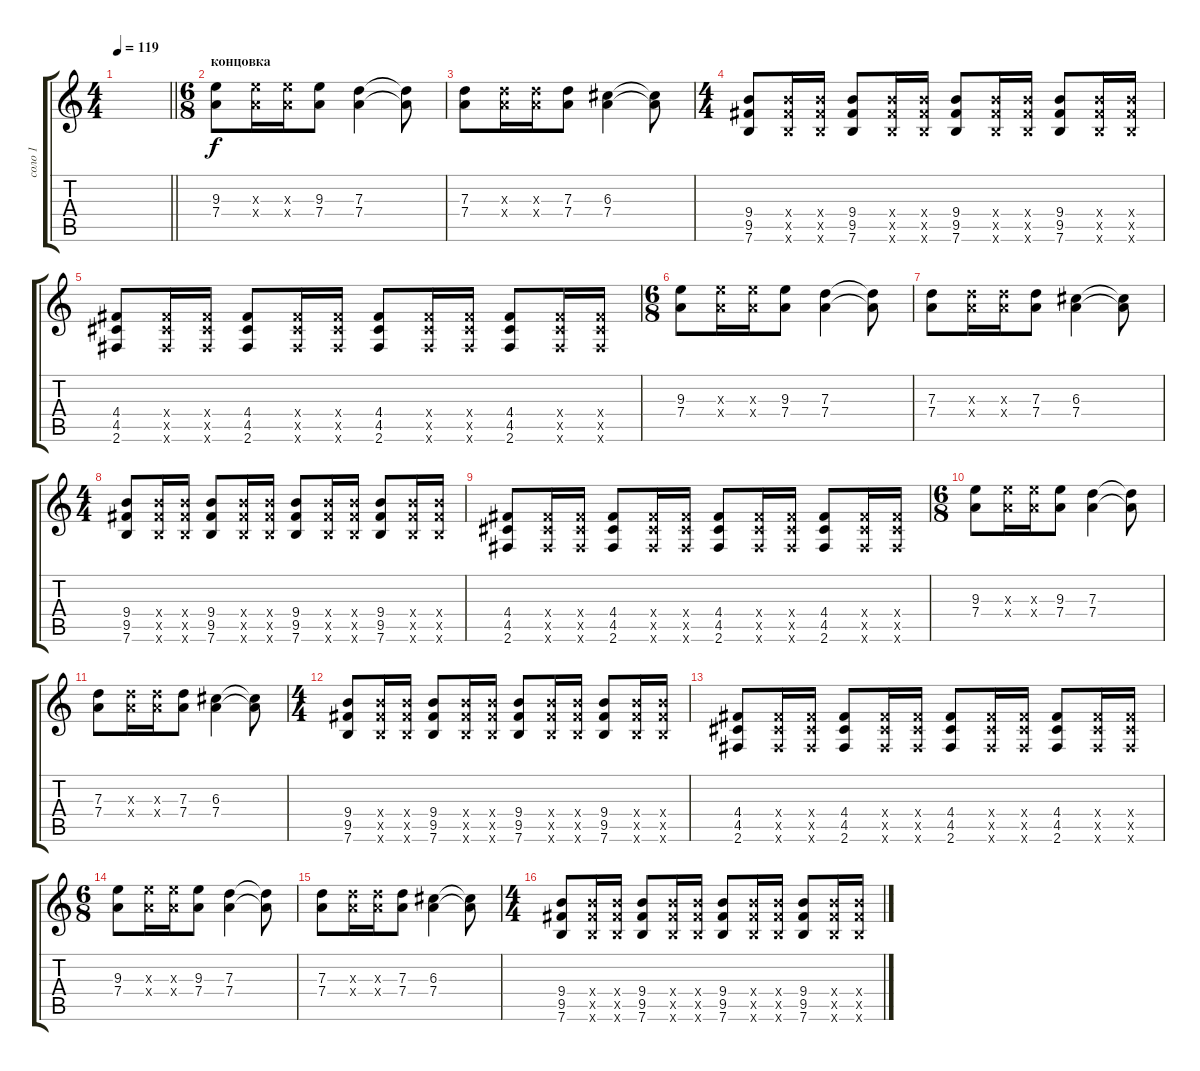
\track ("соло 1" "соло 1") {instrument overdrivenguitar}
\staff {score tabs}
\tuning (E4 B3 G3 D3 A2 E2) {hide}
\ts (4 4)
\tempo 119
\clef g2
\barLineRight lightlight
\ks c
|
\ts (6 8)
\section ("" "концовка")
(9.3 7.4).8 (9.3{x} 7.4{x}).16 (9.3{x} 7.4{x}).16 (9.3 7.4).8 (7.3 7.4).4 (7.3{t} 7.4{t}).8 |
(7.3 7.4).8 (7.3{x} 7.4{x}).16 (7.3{x} 7.4{x}).16 (7.3 7.4).8 (6.3 7.4).4 (6.3{t} 7.4{t}).8 |
\ts (4 4)
(9.4 9.5 7.6).8 (9.4{x} 9.5{x} 7.6{x}).16 (9.4{x} 9.5{x} 7.6{x}).16 (9.4 9.5 7.6).8 (9.4{x} 9.5{x} 7.6{x}).16 (9.4{x} 9.5{x} 7.6{x}).16 (9.4 9.5 7.6).8 (9.4{x} 9.5{x} 7.6{x}).16 (9.4{x} 9.5{x} 7.6{x}).16 (9.4 9.5 7.6).8 (9.4{x} 9.5{x} 7.6{x}).16 (9.4{x} 9.5{x} 7.6{x}).16 |
(4.4 4.5 2.6).8 (4.4{x} 4.5{x} 2.6{x}).16 (4.4{x} 4.5{x} 2.6{x}).16 (4.4 4.5 2.6).8 (4.4{x} 4.5{x} 2.6{x}).16 (4.4{x} 4.5{x} 2.6{x}).16 (4.4 4.5 2.6).8 (4.4{x} 4.5{x} 2.6{x}).16 (4.4{x} 4.5{x} 2.6{x}).16 (4.4 4.5 2.6).8 (4.4{x} 4.5{x} 2.6{x}).16 (4.4{x} 4.5{x} 2.6{x}).16 |
\ts (6 8)
(9.3 7.4).8 (9.3{x} 7.4{x}).16 (9.3{x} 7.4{x}).16 (9.3 7.4).8 (7.3 7.4).4 (7.3{t} 7.4{t}).8 |
(7.3 7.4).8 (7.3{x} 7.4{x}).16 (7.3{x} 7.4{x}).16 (7.3 7.4).8 (6.3 7.4).4 (6.3{t} 7.4{t}).8 |
\ts (4 4)
(9.4 9.5 7.6).8 (9.4{x} 9.5{x} 7.6{x}).16 (9.4{x} 9.5{x} 7.6{x}).16 (9.4 9.5 7.6).8 (9.4{x} 9.5{x} 7.6{x}).16 (9.4{x} 9.5{x} 7.6{x}).16 (9.4 9.5 7.6).8 (9.4{x} 9.5{x} 7.6{x}).16 (9.4{x} 9.5{x} 7.6{x}).16 (9.4 9.5 7.6).8 (9.4{x} 9.5{x} 7.6{x}).16 (9.4{x} 9.5{x} 7.6{x}).16 |
(4.4 4.5 2.6).8 (4.4{x} 4.5{x} 2.6{x}).16 (4.4{x} 4.5{x} 2.6{x}).16 (4.4 4.5 2.6).8 (4.4{x} 4.5{x} 2.6{x}).16 (4.4{x} 4.5{x} 2.6{x}).16 (4.4 4.5 2.6).8 (4.4{x} 4.5{x} 2.6{x}).16 (4.4{x} 4.5{x} 2.6{x}).16 (4.4 4.5 2.6).8 (4.4{x} 4.5{x} 2.6{x}).16 (4.4{x} 4.5{x} 2.6{x}).16 |
\ts (6 8)
(9.3 7.4).8 (9.3{x} 7.4{x}).16 (9.3{x} 7.4{x}).16 (9.3 7.4).8 (7.3 7.4).4 (7.3{t} 7.4{t}).8 |
(7.3 7.4).8 (7.3{x} 7.4{x}).16 (7.3{x} 7.4{x}).16 (7.3 7.4).8 (6.3 7.4).4 (6.3{t} 7.4{t}).8 |
\ts (4 4)
(9.4 9.5 7.6).8 (9.4{x} 9.5{x} 7.6{x}).16 (9.4{x} 9.5{x} 7.6{x}).16 (9.4 9.5 7.6).8 (9.4{x} 9.5{x} 7.6{x}).16 (9.4{x} 9.5{x} 7.6{x}).16 (9.4 9.5 7.6).8 (9.4{x} 9.5{x} 7.6{x}).16 (9.4{x} 9.5{x} 7.6{x}).16 (9.4 9.5 7.6).8 (9.4{x} 9.5{x} 7.6{x}).16 (9.4{x} 9.5{x} 7.6{x}).16 |
(4.4 4.5 2.6).8 (4.4{x} 4.5{x} 2.6{x}).16 (4.4{x} 4.5{x} 2.6{x}).16 (4.4 4.5 2.6).8 (4.4{x} 4.5{x} 2.6{x}).16 (4.4{x} 4.5{x} 2.6{x}).16 (4.4 4.5 2.6).8 (4.4{x} 4.5{x} 2.6{x}).16 (4.4{x} 4.5{x} 2.6{x}).16 (4.4 4.5 2.6).8 (4.4{x} 4.5{x} 2.6{x}).16 (4.4{x} 4.5{x} 2.6{x}).16 |
\ts (6 8)
(9.3 7.4).8 (9.3{x} 7.4{x}).16 (9.3{x} 7.4{x}).16 (9.3 7.4).8 (7.3 7.4).4 (7.3{t} 7.4{t}).8 |
(7.3 7.4).8 (7.3{x} 7.4{x}).16 (7.3{x} 7.4{x}).16 (7.3 7.4).8 (6.3 7.4).4 (6.3{t} 7.4{t}).8 |
\ts (4 4)
(9.4 9.5 7.6).8 (9.4{x} 9.5{x} 7.6{x}).16 (9.4{x} 9.5{x} 7.6{x}).16 (9.4 9.5 7.6).8 (9.4{x} 9.5{x} 7.6{x}).16 (9.4{x} 9.5{x} 7.6{x}).16 (9.4 9.5 7.6).8 (9.4{x} 9.5{x} 7.6{x}).16 (9.4{x} 9.5{x} 7.6{x}).16 (9.4 9.5 7.6).8 (9.4{x} 9.5{x} 7.6{x}).16 (9.4{x} 9.5{x} 7.6{x}).16
